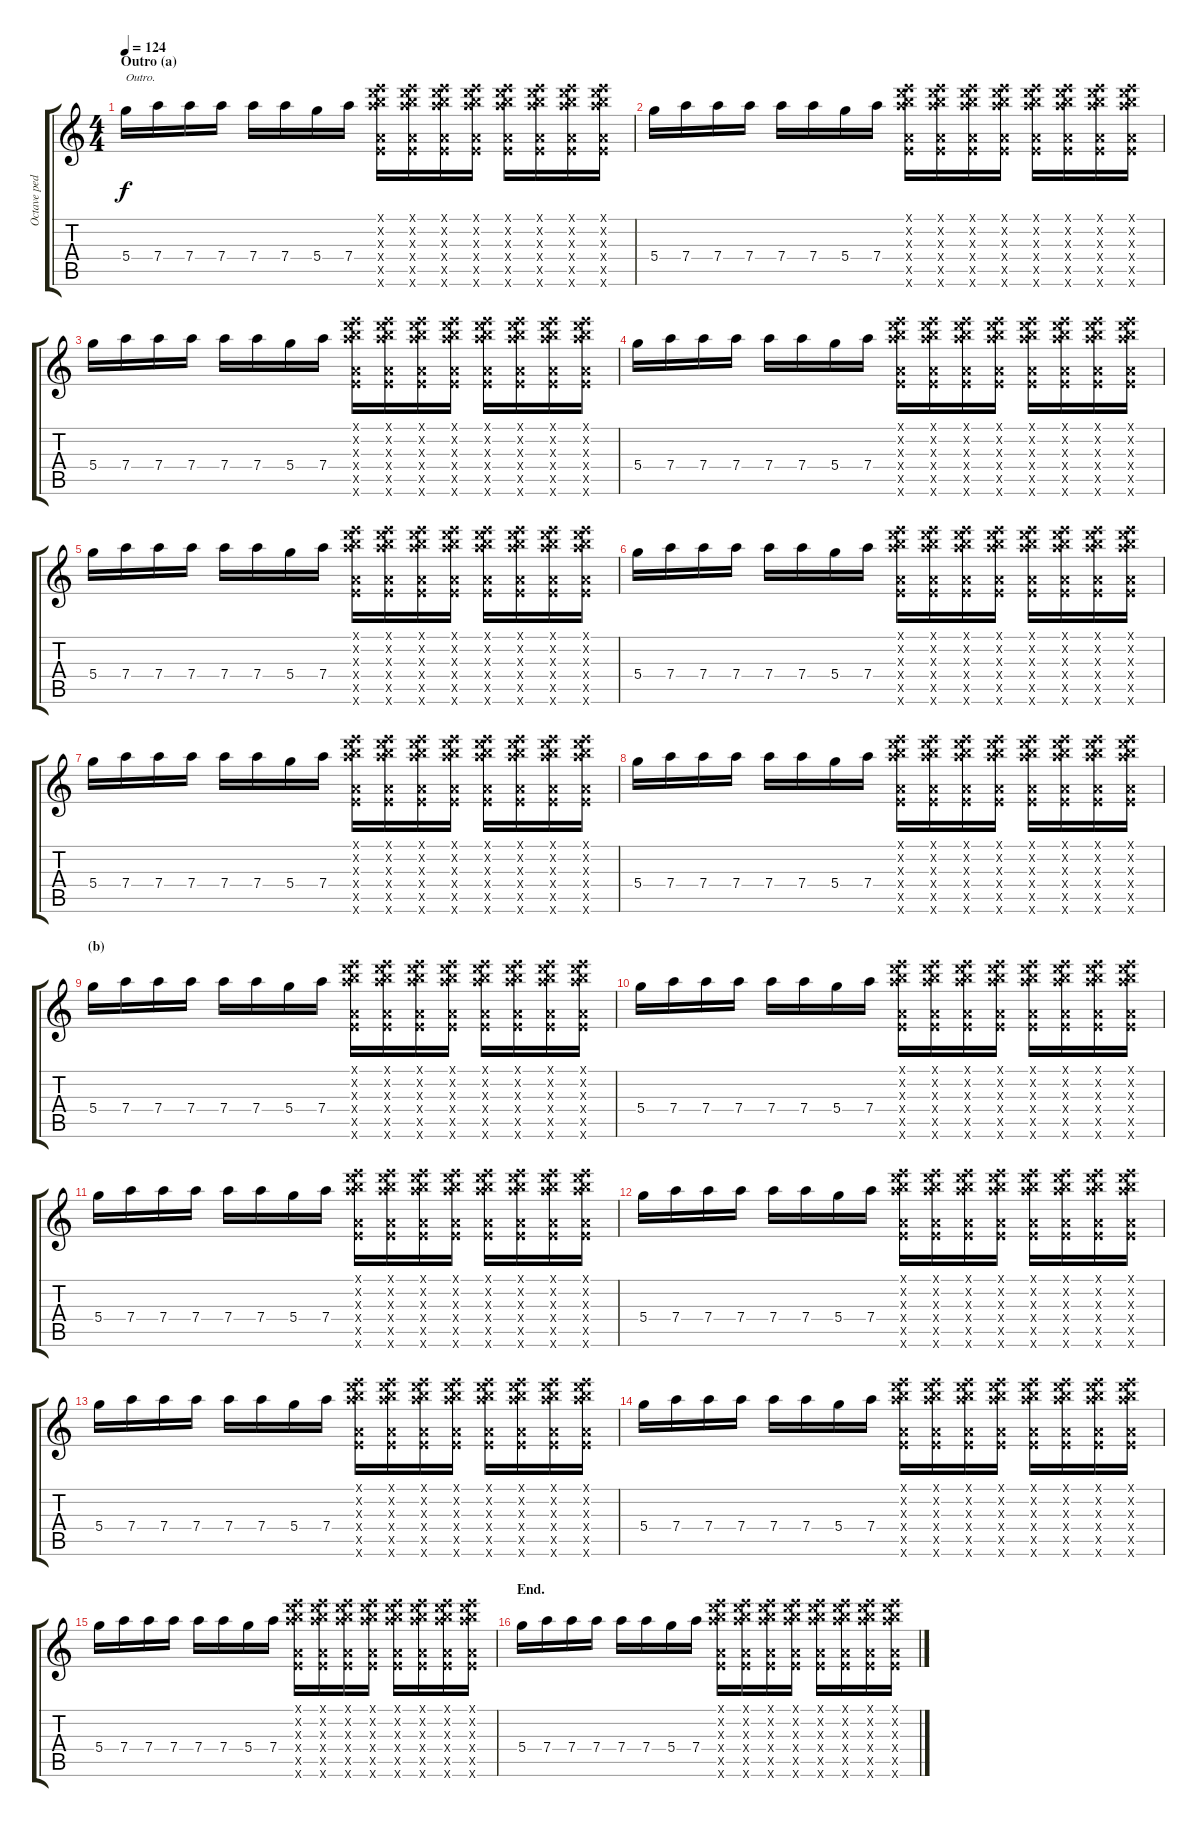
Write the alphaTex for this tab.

\track ("Octave pedal" "Octave ped") {instrument overdrivenguitar}
\staff {score tabs}
\tuning (E5 B4 G4 D4 A3 E3) {hide}
\ts (4 4)
\section ("" "Outro (a)")
\tempo 124
\clef g2
\ks c
5.4.16{txt "Outro." dy f} 7.4.16 7.4.16 7.4.16 7.4.16 7.4.16 5.4.16 7.4.16 (0.1{x} 0.2{x} 7.3{x} 7.4{x} 0.5{x} 0.6{x}).16 (0.1{x} 0.2{x} 7.3{x} 7.4{x} 0.5{x} 0.6{x}).16 (0.1{x} 0.2{x} 7.3{x} 7.4{x} 0.5{x} 0.6{x}).16 (0.1{x} 0.2{x} 7.3{x} 7.4{x} 0.5{x} 0.6{x}).16 (0.1{x} 0.2{x} 7.3{x} 7.4{x} 0.5{x} 0.6{x}).16 (0.1{x} 0.2{x} 7.3{x} 7.4{x} 0.5{x} 0.6{x}).16 (0.1{x} 0.2{x} 7.3{x} 7.4{x} 0.5{x} 0.6{x}).16 (0.1{x} 0.2{x} 7.3{x} 7.4{x} 0.5{x} 0.6{x}).16 |
5.4.16 7.4.16 7.4.16 7.4.16 7.4.16 7.4.16 5.4.16 7.4.16 (0.1{x} 0.2{x} 7.3{x} 7.4{x} 0.5{x} 0.6{x}).16 (0.1{x} 0.2{x} 7.3{x} 7.4{x} 0.5{x} 0.6{x}).16 (0.1{x} 0.2{x} 7.3{x} 7.4{x} 0.5{x} 0.6{x}).16 (0.1{x} 0.2{x} 7.3{x} 7.4{x} 0.5{x} 0.6{x}).16 (0.1{x} 0.2{x} 7.3{x} 7.4{x} 0.5{x} 0.6{x}).16 (0.1{x} 0.2{x} 7.3{x} 7.4{x} 0.5{x} 0.6{x}).16 (0.1{x} 0.2{x} 7.3{x} 7.4{x} 0.5{x} 0.6{x}).16 (0.1{x} 0.2{x} 7.3{x} 7.4{x} 0.5{x} 0.6{x}).16 |
5.4.16 7.4.16 7.4.16 7.4.16 7.4.16 7.4.16 5.4.16 7.4.16 (0.1{x} 0.2{x} 7.3{x} 7.4{x} 0.5{x} 0.6{x}).16 (0.1{x} 0.2{x} 7.3{x} 7.4{x} 0.5{x} 0.6{x}).16 (0.1{x} 0.2{x} 7.3{x} 7.4{x} 0.5{x} 0.6{x}).16 (0.1{x} 0.2{x} 7.3{x} 7.4{x} 0.5{x} 0.6{x}).16 (0.1{x} 0.2{x} 7.3{x} 7.4{x} 0.5{x} 0.6{x}).16 (0.1{x} 0.2{x} 7.3{x} 7.4{x} 0.5{x} 0.6{x}).16 (0.1{x} 0.2{x} 7.3{x} 7.4{x} 0.5{x} 0.6{x}).16 (0.1{x} 0.2{x} 7.3{x} 7.4{x} 0.5{x} 0.6{x}).16 |
5.4.16 7.4.16 7.4.16 7.4.16 7.4.16 7.4.16 5.4.16 7.4.16 (0.1{x} 0.2{x} 7.3{x} 7.4{x} 0.5{x} 0.6{x}).16 (0.1{x} 0.2{x} 7.3{x} 7.4{x} 0.5{x} 0.6{x}).16 (0.1{x} 0.2{x} 7.3{x} 7.4{x} 0.5{x} 0.6{x}).16 (0.1{x} 0.2{x} 7.3{x} 7.4{x} 0.5{x} 0.6{x}).16 (0.1{x} 0.2{x} 7.3{x} 7.4{x} 0.5{x} 0.6{x}).16 (0.1{x} 0.2{x} 7.3{x} 7.4{x} 0.5{x} 0.6{x}).16 (0.1{x} 0.2{x} 7.3{x} 7.4{x} 0.5{x} 0.6{x}).16 (0.1{x} 0.2{x} 7.3{x} 7.4{x} 0.5{x} 0.6{x}).16 |
5.4.16 7.4.16 7.4.16 7.4.16 7.4.16 7.4.16 5.4.16 7.4.16 (0.1{x} 0.2{x} 7.3{x} 7.4{x} 0.5{x} 0.6{x}).16 (0.1{x} 0.2{x} 7.3{x} 7.4{x} 0.5{x} 0.6{x}).16 (0.1{x} 0.2{x} 7.3{x} 7.4{x} 0.5{x} 0.6{x}).16 (0.1{x} 0.2{x} 7.3{x} 7.4{x} 0.5{x} 0.6{x}).16 (0.1{x} 0.2{x} 7.3{x} 7.4{x} 0.5{x} 0.6{x}).16 (0.1{x} 0.2{x} 7.3{x} 7.4{x} 0.5{x} 0.6{x}).16 (0.1{x} 0.2{x} 7.3{x} 7.4{x} 0.5{x} 0.6{x}).16 (0.1{x} 0.2{x} 7.3{x} 7.4{x} 0.5{x} 0.6{x}).16 |
5.4.16 7.4.16 7.4.16 7.4.16 7.4.16 7.4.16 5.4.16 7.4.16 (0.1{x} 0.2{x} 7.3{x} 7.4{x} 0.5{x} 0.6{x}).16 (0.1{x} 0.2{x} 7.3{x} 7.4{x} 0.5{x} 0.6{x}).16 (0.1{x} 0.2{x} 7.3{x} 7.4{x} 0.5{x} 0.6{x}).16 (0.1{x} 0.2{x} 7.3{x} 7.4{x} 0.5{x} 0.6{x}).16 (0.1{x} 0.2{x} 7.3{x} 7.4{x} 0.5{x} 0.6{x}).16 (0.1{x} 0.2{x} 7.3{x} 7.4{x} 0.5{x} 0.6{x}).16 (0.1{x} 0.2{x} 7.3{x} 7.4{x} 0.5{x} 0.6{x}).16 (0.1{x} 0.2{x} 7.3{x} 7.4{x} 0.5{x} 0.6{x}).16 |
5.4.16 7.4.16 7.4.16 7.4.16 7.4.16 7.4.16 5.4.16 7.4.16 (0.1{x} 0.2{x} 7.3{x} 7.4{x} 0.5{x} 0.6{x}).16 (0.1{x} 0.2{x} 7.3{x} 7.4{x} 0.5{x} 0.6{x}).16 (0.1{x} 0.2{x} 7.3{x} 7.4{x} 0.5{x} 0.6{x}).16 (0.1{x} 0.2{x} 7.3{x} 7.4{x} 0.5{x} 0.6{x}).16 (0.1{x} 0.2{x} 7.3{x} 7.4{x} 0.5{x} 0.6{x}).16 (0.1{x} 0.2{x} 7.3{x} 7.4{x} 0.5{x} 0.6{x}).16 (0.1{x} 0.2{x} 7.3{x} 7.4{x} 0.5{x} 0.6{x}).16 (0.1{x} 0.2{x} 7.3{x} 7.4{x} 0.5{x} 0.6{x}).16 |
5.4.16 7.4.16 7.4.16 7.4.16 7.4.16 7.4.16 5.4.16 7.4.16 (0.1{x} 0.2{x} 7.3{x} 7.4{x} 0.5{x} 0.6{x}).16 (0.1{x} 0.2{x} 7.3{x} 7.4{x} 0.5{x} 0.6{x}).16 (0.1{x} 0.2{x} 7.3{x} 7.4{x} 0.5{x} 0.6{x}).16 (0.1{x} 0.2{x} 7.3{x} 7.4{x} 0.5{x} 0.6{x}).16 (0.1{x} 0.2{x} 7.3{x} 7.4{x} 0.5{x} 0.6{x}).16 (0.1{x} 0.2{x} 7.3{x} 7.4{x} 0.5{x} 0.6{x}).16 (0.1{x} 0.2{x} 7.3{x} 7.4{x} 0.5{x} 0.6{x}).16 (0.1{x} 0.2{x} 7.3{x} 7.4{x} 0.5{x} 0.6{x}).16 |
\section ("" "(b)")
5.4.16 7.4.16 7.4.16 7.4.16 7.4.16 7.4.16 5.4.16 7.4.16 (0.1{x} 0.2{x} 7.3{x} 7.4{x} 0.5{x} 0.6{x}).16 (0.1{x} 0.2{x} 7.3{x} 7.4{x} 0.5{x} 0.6{x}).16 (0.1{x} 0.2{x} 7.3{x} 7.4{x} 0.5{x} 0.6{x}).16 (0.1{x} 0.2{x} 7.3{x} 7.4{x} 0.5{x} 0.6{x}).16 (0.1{x} 0.2{x} 7.3{x} 7.4{x} 0.5{x} 0.6{x}).16 (0.1{x} 0.2{x} 7.3{x} 7.4{x} 0.5{x} 0.6{x}).16 (0.1{x} 0.2{x} 7.3{x} 7.4{x} 0.5{x} 0.6{x}).16 (0.1{x} 0.2{x} 7.3{x} 7.4{x} 0.5{x} 0.6{x}).16 |
5.4.16 7.4.16 7.4.16 7.4.16 7.4.16 7.4.16 5.4.16 7.4.16 (0.1{x} 0.2{x} 7.3{x} 7.4{x} 0.5{x} 0.6{x}).16 (0.1{x} 0.2{x} 7.3{x} 7.4{x} 0.5{x} 0.6{x}).16 (0.1{x} 0.2{x} 7.3{x} 7.4{x} 0.5{x} 0.6{x}).16 (0.1{x} 0.2{x} 7.3{x} 7.4{x} 0.5{x} 0.6{x}).16 (0.1{x} 0.2{x} 7.3{x} 7.4{x} 0.5{x} 0.6{x}).16 (0.1{x} 0.2{x} 7.3{x} 7.4{x} 0.5{x} 0.6{x}).16 (0.1{x} 0.2{x} 7.3{x} 7.4{x} 0.5{x} 0.6{x}).16 (0.1{x} 0.2{x} 7.3{x} 7.4{x} 0.5{x} 0.6{x}).16 |
5.4.16 7.4.16 7.4.16 7.4.16 7.4.16 7.4.16 5.4.16 7.4.16 (0.1{x} 0.2{x} 7.3{x} 7.4{x} 0.5{x} 0.6{x}).16 (0.1{x} 0.2{x} 7.3{x} 7.4{x} 0.5{x} 0.6{x}).16 (0.1{x} 0.2{x} 7.3{x} 7.4{x} 0.5{x} 0.6{x}).16 (0.1{x} 0.2{x} 7.3{x} 7.4{x} 0.5{x} 0.6{x}).16 (0.1{x} 0.2{x} 7.3{x} 7.4{x} 0.5{x} 0.6{x}).16 (0.1{x} 0.2{x} 7.3{x} 7.4{x} 0.5{x} 0.6{x}).16 (0.1{x} 0.2{x} 7.3{x} 7.4{x} 0.5{x} 0.6{x}).16 (0.1{x} 0.2{x} 7.3{x} 7.4{x} 0.5{x} 0.6{x}).16 |
5.4.16 7.4.16 7.4.16 7.4.16 7.4.16 7.4.16 5.4.16 7.4.16 (0.1{x} 0.2{x} 7.3{x} 7.4{x} 0.5{x} 0.6{x}).16 (0.1{x} 0.2{x} 7.3{x} 7.4{x} 0.5{x} 0.6{x}).16 (0.1{x} 0.2{x} 7.3{x} 7.4{x} 0.5{x} 0.6{x}).16 (0.1{x} 0.2{x} 7.3{x} 7.4{x} 0.5{x} 0.6{x}).16 (0.1{x} 0.2{x} 7.3{x} 7.4{x} 0.5{x} 0.6{x}).16 (0.1{x} 0.2{x} 7.3{x} 7.4{x} 0.5{x} 0.6{x}).16 (0.1{x} 0.2{x} 7.3{x} 7.4{x} 0.5{x} 0.6{x}).16 (0.1{x} 0.2{x} 7.3{x} 7.4{x} 0.5{x} 0.6{x}).16 |
5.4.16 7.4.16 7.4.16 7.4.16 7.4.16 7.4.16 5.4.16 7.4.16 (0.1{x} 0.2{x} 7.3{x} 7.4{x} 0.5{x} 0.6{x}).16 (0.1{x} 0.2{x} 7.3{x} 7.4{x} 0.5{x} 0.6{x}).16 (0.1{x} 0.2{x} 7.3{x} 7.4{x} 0.5{x} 0.6{x}).16 (0.1{x} 0.2{x} 7.3{x} 7.4{x} 0.5{x} 0.6{x}).16 (0.1{x} 0.2{x} 7.3{x} 7.4{x} 0.5{x} 0.6{x}).16 (0.1{x} 0.2{x} 7.3{x} 7.4{x} 0.5{x} 0.6{x}).16 (0.1{x} 0.2{x} 7.3{x} 7.4{x} 0.5{x} 0.6{x}).16 (0.1{x} 0.2{x} 7.3{x} 7.4{x} 0.5{x} 0.6{x}).16 |
5.4.16 7.4.16 7.4.16 7.4.16 7.4.16 7.4.16 5.4.16 7.4.16 (0.1{x} 0.2{x} 7.3{x} 7.4{x} 0.5{x} 0.6{x}).16 (0.1{x} 0.2{x} 7.3{x} 7.4{x} 0.5{x} 0.6{x}).16 (0.1{x} 0.2{x} 7.3{x} 7.4{x} 0.5{x} 0.6{x}).16 (0.1{x} 0.2{x} 7.3{x} 7.4{x} 0.5{x} 0.6{x}).16 (0.1{x} 0.2{x} 7.3{x} 7.4{x} 0.5{x} 0.6{x}).16 (0.1{x} 0.2{x} 7.3{x} 7.4{x} 0.5{x} 0.6{x}).16 (0.1{x} 0.2{x} 7.3{x} 7.4{x} 0.5{x} 0.6{x}).16 (0.1{x} 0.2{x} 7.3{x} 7.4{x} 0.5{x} 0.6{x}).16 |
5.4.16 7.4.16 7.4.16 7.4.16 7.4.16 7.4.16 5.4.16 7.4.16 (0.1{x} 0.2{x} 7.3{x} 7.4{x} 0.5{x} 0.6{x}).16 (0.1{x} 0.2{x} 7.3{x} 7.4{x} 0.5{x} 0.6{x}).16 (0.1{x} 0.2{x} 7.3{x} 7.4{x} 0.5{x} 0.6{x}).16 (0.1{x} 0.2{x} 7.3{x} 7.4{x} 0.5{x} 0.6{x}).16 (0.1{x} 0.2{x} 7.3{x} 7.4{x} 0.5{x} 0.6{x}).16 (0.1{x} 0.2{x} 7.3{x} 7.4{x} 0.5{x} 0.6{x}).16 (0.1{x} 0.2{x} 7.3{x} 7.4{x} 0.5{x} 0.6{x}).16 (0.1{x} 0.2{x} 7.3{x} 7.4{x} 0.5{x} 0.6{x}).16 |
\section ("" "End.")
5.4.16 7.4.16 7.4.16 7.4.16 7.4.16 7.4.16 5.4.16 7.4.16 (0.1{x} 0.2{x} 7.3{x} 7.4{x} 0.5{x} 0.6{x}).16 (0.1{x} 0.2{x} 7.3{x} 7.4{x} 0.5{x} 0.6{x}).16 (0.1{x} 0.2{x} 7.3{x} 7.4{x} 0.5{x} 0.6{x}).16 (0.1{x} 0.2{x} 7.3{x} 7.4{x} 0.5{x} 0.6{x}).16 (0.1{x} 0.2{x} 7.3{x} 7.4{x} 0.5{x} 0.6{x}).16 (0.1{x} 0.2{x} 7.3{x} 7.4{x} 0.5{x} 0.6{x}).16 (0.1{x} 0.2{x} 7.3{x} 7.4{x} 0.5{x} 0.6{x}).16 (0.1{x} 0.2{x} 7.3{x} 7.4{x} 0.5{x} 0.6{x}).16
